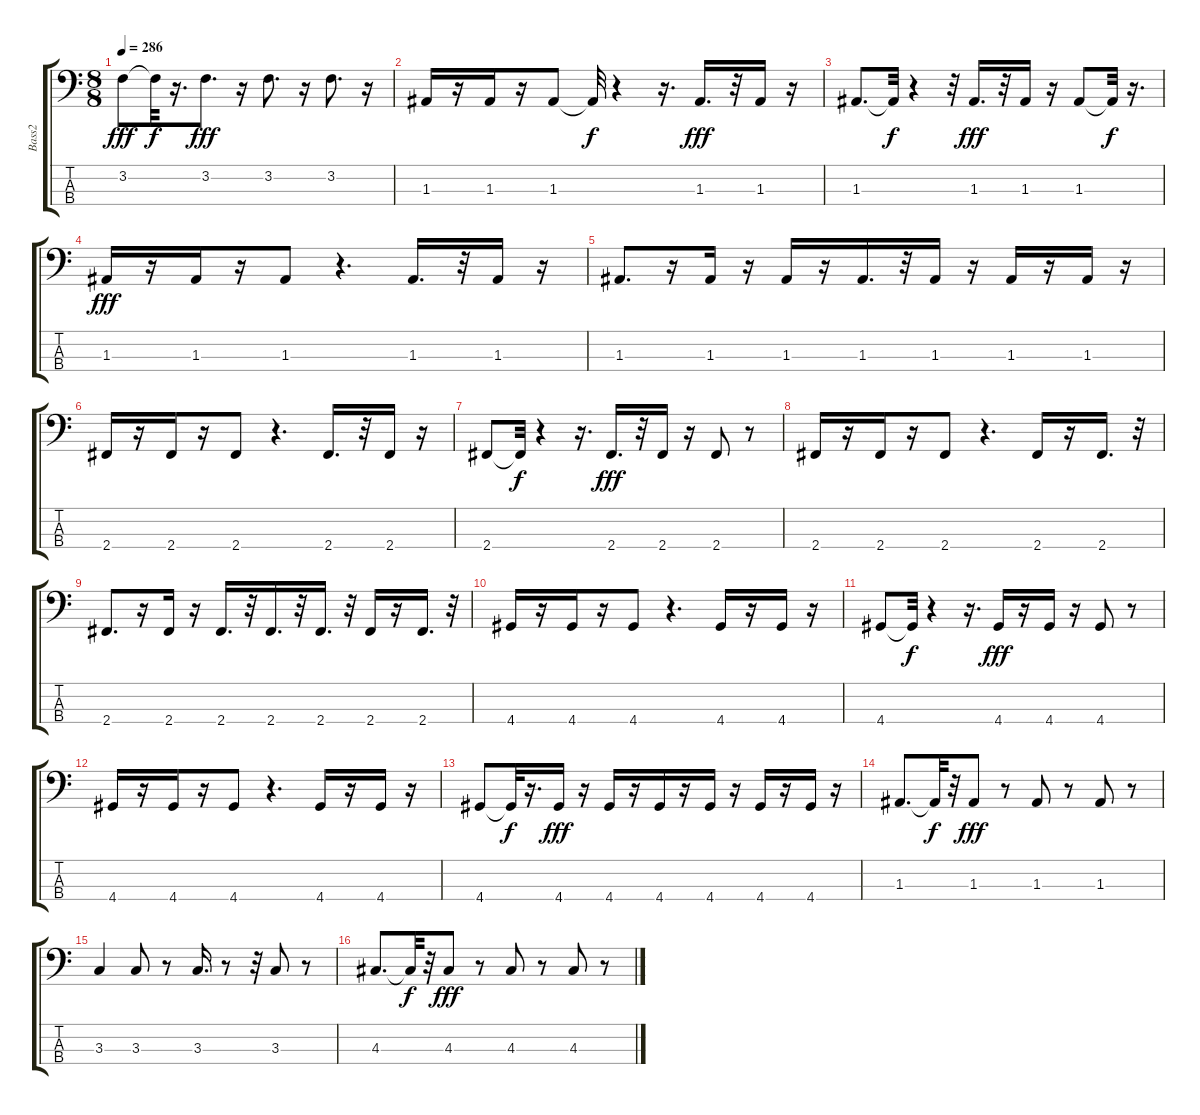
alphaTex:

\track ("Bass2" "Bass2") {instrument electricbasspick}
\staff {score tabs}
\tuning (G2 D2 A1 E1) {hide}
\ts (8 8)
\tempo 286
\clef f4
\ks c
3.2.8{dy fff} 3.2{t}.32{dy f} r.16{d} 3.2.8{d dy fff} r.16 3.2.8{d} r.16 3.2.8{d} r.16 |
1.3.16 r.16 1.3.16 r.16 1.3.8 1.3{t}.32{dy f} r.4 r.16{d} 1.3.16{d dy fff} r.32 1.3.16 r.16 |
1.3.8{d} 1.3{t}.32{dy f} r.4 r.32 1.3.16{d dy fff} r.32 1.3.16 r.16 1.3.8 1.3{t}.32{dy f} r.16{d} |
1.3.16{dy fff} r.16 1.3.16 r.16 1.3.8 r.4{d} 1.3.16{d} r.32 1.3.16 r.16 |
1.3.8{d} r.16 1.3.16 r.16 1.3.16 r.16 1.3.16{d} r.32 1.3.16 r.16 1.3.16 r.16 1.3.16 r.16 |
2.4.16 r.16 2.4.16 r.16 2.4.8 r.4{d} 2.4.16{d} r.32 2.4.16 r.16 |
2.4.8 2.4{t}.32{dy f} r.4 r.16{d} 2.4.16{d dy fff} r.32 2.4.16 r.16 2.4.8 r.8 |
2.4.16 r.16 2.4.16 r.16 2.4.8 r.4{d} 2.4.16 r.16 2.4.16{d} r.32 |
2.4.8{d} r.16 2.4.16 r.16 2.4.16{d} r.32 2.4.16{d} r.32 2.4.16{d} r.32 2.4.16 r.16 2.4.16{d} r.32 |
4.4.16 r.16 4.4.16 r.16 4.4.8 r.4{d} 4.4.16 r.16 4.4.16 r.16 |
4.4.8 4.4{t}.32{dy f} r.4 r.16{d} 4.4.16{dy fff} r.16 4.4.16 r.16 4.4.8 r.8 |
4.4.16 r.16 4.4.16 r.16 4.4.8 r.4{d} 4.4.16 r.16 4.4.16 r.16 |
4.4.8 4.4{t}.32{dy f} r.16{d} 4.4.16{dy fff} r.16 4.4.16 r.16 4.4.16 r.16 4.4.16 r.16 4.4.16 r.16 4.4.16 r.16 |
1.3.8{d} 1.3{t}.32{dy f} r.32 1.3.8{dy fff} r.8 1.3.8 r.8 1.3.8 r.8 |
3.3.4 3.3.8 r.8 3.3.16{d} r.8 r.32 3.3.8 r.8 |
4.3.8{d} 4.3{t}.32{dy f} r.32 4.3.8{dy fff} r.8 4.3.8 r.8 4.3.8 r.8
